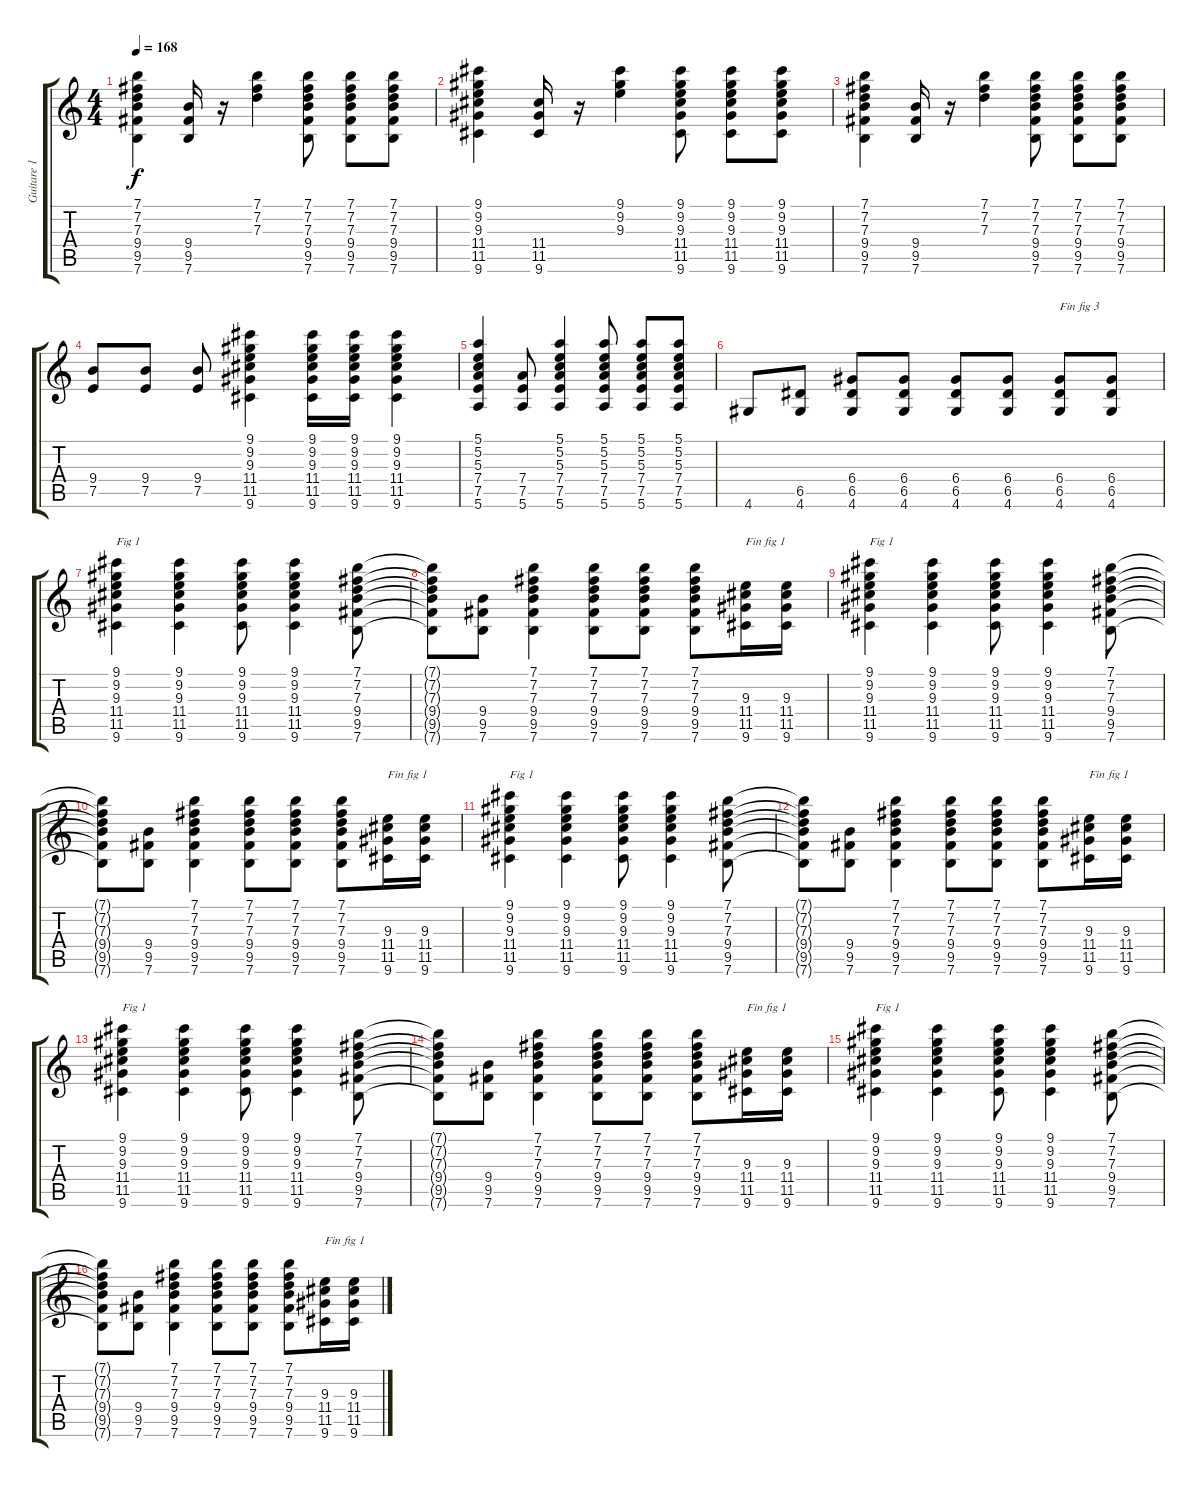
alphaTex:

\track ("Guitare 1" "Guitare 1") {instrument distortionguitar}
\staff {score tabs}
\tuning (E4 B3 G3 D3 A2 E2) {hide}
\ts (4 4)
\tempo 168
\clef g2
\ks c
(7.1 7.2 7.3 9.4 9.5 7.6).4{dy f} (9.4 9.5 7.6).16 r.16 (7.1 7.2 7.3).4 (7.1 7.2 7.3 9.4 9.5 7.6).8 (7.1 7.2 7.3 9.4 9.5 7.6).8 (7.1 7.2 7.3 9.4 9.5 7.6).8 |
(9.1 9.2 9.3 11.4 11.5 9.6).4 (11.4 11.5 9.6).16 r.16 (9.1 9.2 9.3).4 (9.1 9.2 9.3 11.4 11.5 9.6).8 (9.1 9.2 9.3 11.4 11.5 9.6).8 (9.1 9.2 9.3 11.4 11.5 9.6).8 |
(7.1 7.2 7.3 9.4 9.5 7.6).4 (9.4 9.5 7.6).16 r.16 (7.1 7.2 7.3).4 (7.1 7.2 7.3 9.4 9.5 7.6).8 (7.1 7.2 7.3 9.4 9.5 7.6).8 (7.1 7.2 7.3 9.4 9.5 7.6).8 |
(9.4 7.5).8 (9.4 7.5).8 (9.4 7.5).8 (9.1 9.2 9.3 11.4 11.5 9.6).4 (9.1 9.2 9.3 11.4 11.5 9.6).16 (9.1 9.2 9.3 11.4 11.5 9.6).16 (9.1 9.2 9.3 11.4 11.5 9.6).4 |
(5.1 5.2 5.3 7.4 7.5 5.6).4 (7.4 7.5 5.6).8 (5.1 5.2 5.3 7.4 7.5 5.6).4 (5.1 5.2 5.3 7.4 7.5 5.6).8 (5.1 5.2 5.3 7.4 7.5 5.6).8 (5.1 5.2 5.3 7.4 7.5 5.6).8 |
4.6.8 (6.5 4.6).8 (6.4 6.5 4.6).8 (6.4 6.5 4.6).8 (6.4 6.5 4.6).8 (6.4 6.5 4.6).8 (6.4 6.5 4.6).8{txt "Fin fig 3"} (6.4 6.5 4.6).8 |
(9.1 9.2 9.3 11.4 11.5 9.6).4{txt "Fig 1"} (9.1 9.2 9.3 11.4 11.5 9.6).4 (9.1 9.2 9.3 11.4 11.5 9.6).8 (9.1 9.2 9.3 11.4 11.5 9.6).4 (7.1 7.2 7.3 9.4 9.5 7.6).8 |
(7.1{t} 7.2{t} 7.3{t} 9.4{t} 9.5{t} 7.6{t}).8 (9.4 9.5 7.6).8 (7.1 7.2 7.3 9.4 9.5 7.6).4 (7.1 7.2 7.3 9.4 9.5 7.6).8 (7.1 7.2 7.3 9.4 9.5 7.6).8 (7.1 7.2 7.3 9.4 9.5 7.6).8 (9.3 11.4 11.5 9.6).16{txt "Fin fig 1"} (9.3 11.4 11.5 9.6).16 |
(9.1 9.2 9.3 11.4 11.5 9.6).4{txt "Fig 1"} (9.1 9.2 9.3 11.4 11.5 9.6).4 (9.1 9.2 9.3 11.4 11.5 9.6).8 (9.1 9.2 9.3 11.4 11.5 9.6).4 (7.1 7.2 7.3 9.4 9.5 7.6).8 |
(7.1{t} 7.2{t} 7.3{t} 9.4{t} 9.5{t} 7.6{t}).8 (9.4 9.5 7.6).8 (7.1 7.2 7.3 9.4 9.5 7.6).4 (7.1 7.2 7.3 9.4 9.5 7.6).8 (7.1 7.2 7.3 9.4 9.5 7.6).8 (7.1 7.2 7.3 9.4 9.5 7.6).8 (9.3 11.4 11.5 9.6).16{txt "Fin fig 1"} (9.3 11.4 11.5 9.6).16 |
(9.1 9.2 9.3 11.4 11.5 9.6).4{txt "Fig 1"} (9.1 9.2 9.3 11.4 11.5 9.6).4 (9.1 9.2 9.3 11.4 11.5 9.6).8 (9.1 9.2 9.3 11.4 11.5 9.6).4 (7.1 7.2 7.3 9.4 9.5 7.6).8 |
(7.1{t} 7.2{t} 7.3{t} 9.4{t} 9.5{t} 7.6{t}).8 (9.4 9.5 7.6).8 (7.1 7.2 7.3 9.4 9.5 7.6).4 (7.1 7.2 7.3 9.4 9.5 7.6).8 (7.1 7.2 7.3 9.4 9.5 7.6).8 (7.1 7.2 7.3 9.4 9.5 7.6).8 (9.3 11.4 11.5 9.6).16{txt "Fin fig 1"} (9.3 11.4 11.5 9.6).16 |
(9.1 9.2 9.3 11.4 11.5 9.6).4{txt "Fig 1"} (9.1 9.2 9.3 11.4 11.5 9.6).4 (9.1 9.2 9.3 11.4 11.5 9.6).8 (9.1 9.2 9.3 11.4 11.5 9.6).4 (7.1 7.2 7.3 9.4 9.5 7.6).8 |
(7.1{t} 7.2{t} 7.3{t} 9.4{t} 9.5{t} 7.6{t}).8 (9.4 9.5 7.6).8 (7.1 7.2 7.3 9.4 9.5 7.6).4 (7.1 7.2 7.3 9.4 9.5 7.6).8 (7.1 7.2 7.3 9.4 9.5 7.6).8 (7.1 7.2 7.3 9.4 9.5 7.6).8 (9.3 11.4 11.5 9.6).16{txt "Fin fig 1"} (9.3 11.4 11.5 9.6).16 |
(9.1 9.2 9.3 11.4 11.5 9.6).4{txt "Fig 1"} (9.1 9.2 9.3 11.4 11.5 9.6).4 (9.1 9.2 9.3 11.4 11.5 9.6).8 (9.1 9.2 9.3 11.4 11.5 9.6).4 (7.1 7.2 7.3 9.4 9.5 7.6).8 |
(7.1{t} 7.2{t} 7.3{t} 9.4{t} 9.5{t} 7.6{t}).8 (9.4 9.5 7.6).8 (7.1 7.2 7.3 9.4 9.5 7.6).4 (7.1 7.2 7.3 9.4 9.5 7.6).8 (7.1 7.2 7.3 9.4 9.5 7.6).8 (7.1 7.2 7.3 9.4 9.5 7.6).8 (9.3 11.4 11.5 9.6).16{txt "Fin fig 1"} (9.3 11.4 11.5 9.6).16
